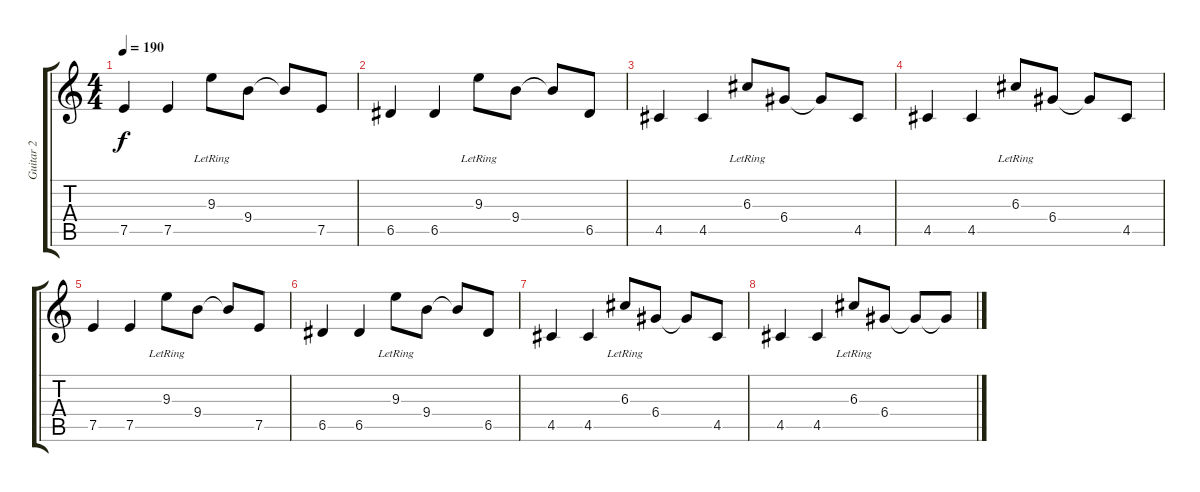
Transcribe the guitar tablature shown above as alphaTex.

\track ("Guitar 2" "Guitar 2") {instrument electricguitarclean}
\staff {score tabs}
\tuning (E4 B3 G3 D3 A2 E2) {hide}
\ts (4 4)
\tempo 190
\clef g2
\ks c
7.5.4{dy f} 7.5.4 9.3{lr}.8 9.4.8 9.4{t}.8 7.5.8 |
6.5.4 6.5.4 9.3{lr}.8 9.4.8 9.4{t}.8 6.5.8 |
4.5.4 4.5.4 6.3{lr}.8 6.4.8 6.4{t}.8 4.5.8 |
4.5.4 4.5.4 6.3{lr}.8 6.4.8 6.4{t}.8 4.5.8 |
7.5.4 7.5.4 9.3{lr}.8 9.4.8 9.4{t}.8 7.5.8 |
6.5.4 6.5.4 9.3{lr}.8 9.4.8 9.4{t}.8 6.5.8 |
4.5.4 4.5.4 6.3{lr}.8 6.4.8 6.4{t}.8 4.5.8 |
4.5.4 4.5.4 6.3{lr}.8 6.4.8 6.4{t}.8 6.4{t}.8
